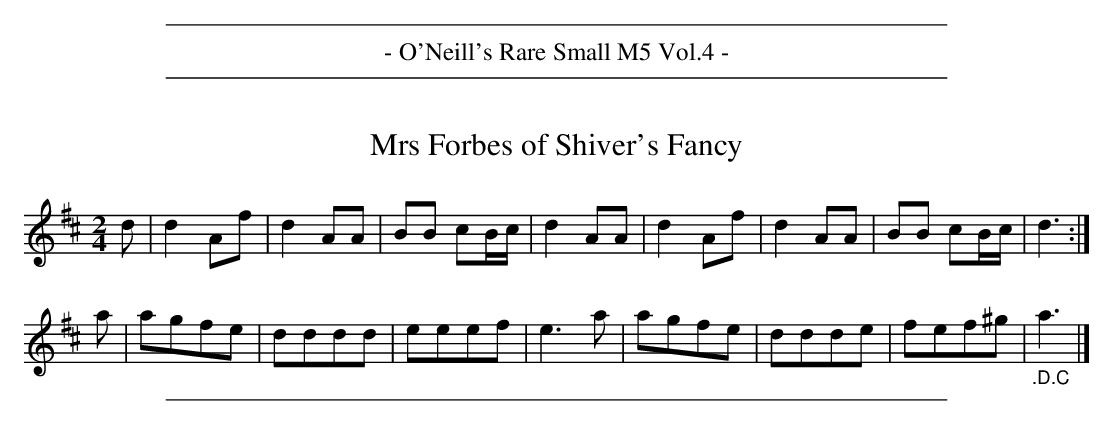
X:1
T: Mrs Forbes of Shiver's Fancy
M: 2/4
L: 1/8
K: D
d |\
d2Af | d2AA | BB cB/c/ | d2AA |\
d2Af | d2AA | BB cB/c/ | d3 :|
a |\
agfe | dddd | eeef | e3a |\
agfe | ddde | fef^g | "_.D.C"a3 |]
